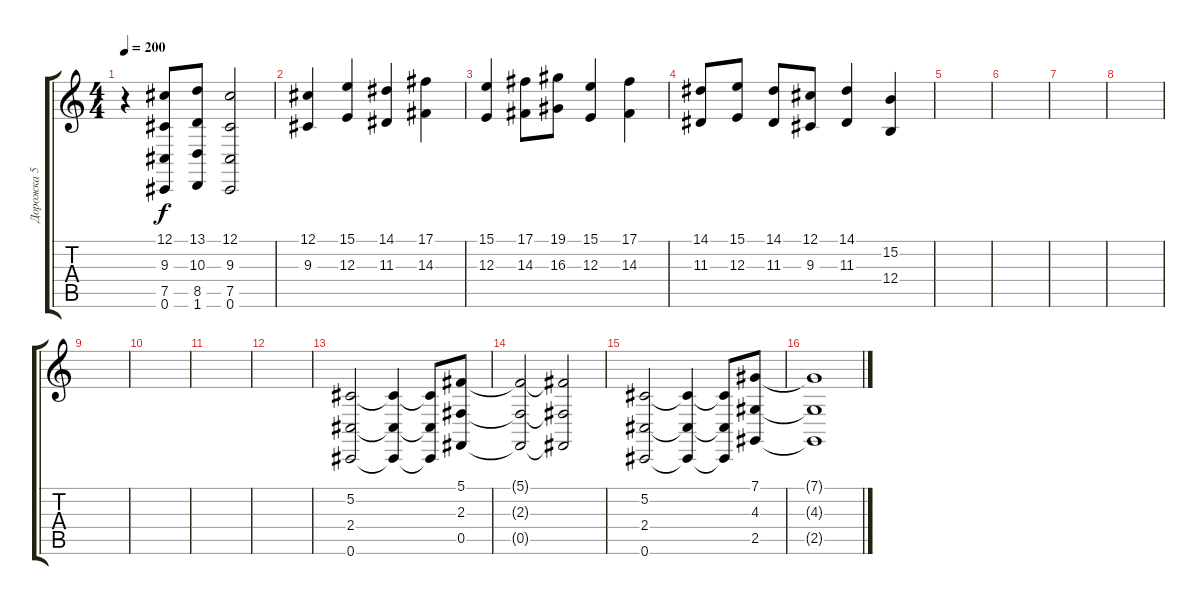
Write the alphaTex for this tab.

\track ("Дорожка 5" "Дорожка 5") {instrument tremolostrings}
\staff {score tabs}
\tuning (Db4 Ab3 E3 B2 Gb2 Db2) {hide}
\ts (4 4)
\tempo 200
\clef g2
\ks c
r.4{dy f} (12.1 9.3 7.5 0.6).8 (13.1 10.3 8.5 1.6).8 (12.1 9.3 7.5 0.6).2 |
(12.1 9.3).4 (15.1 12.3).4 (14.1 11.3).4 (17.1 14.3).4 |
(15.1 12.3).4 (17.1 14.3).8 (19.1 16.3).8 (15.1 12.3).4 (17.1 14.3).4 |
(14.1 11.3).8 (15.1 12.3).8 (14.1 11.3).8 (12.1 9.3).8 (14.1 11.3).4 (15.2 12.4).4 |
|
|
|
|
|
|
|
|
(5.2 2.4 0.6).2 (5.2{t} 2.4{t} 0.6{t}).4 (5.2{t} 2.4{t} 0.6{t}).8 (5.1 2.3 0.5).8 |
(5.1{t} 2.3{t} 0.5{t}).2 (5.1{t} 2.3{t} 0.5{t}).2 |
(5.2 2.4 0.6).2 (5.2{t} 2.4{t} 0.6{t}).4 (5.2{t} 2.4{t} 0.6{t}).8 (7.1 4.3 2.5).8 |
(7.1{t} 4.3{t} 2.5{t}).1
